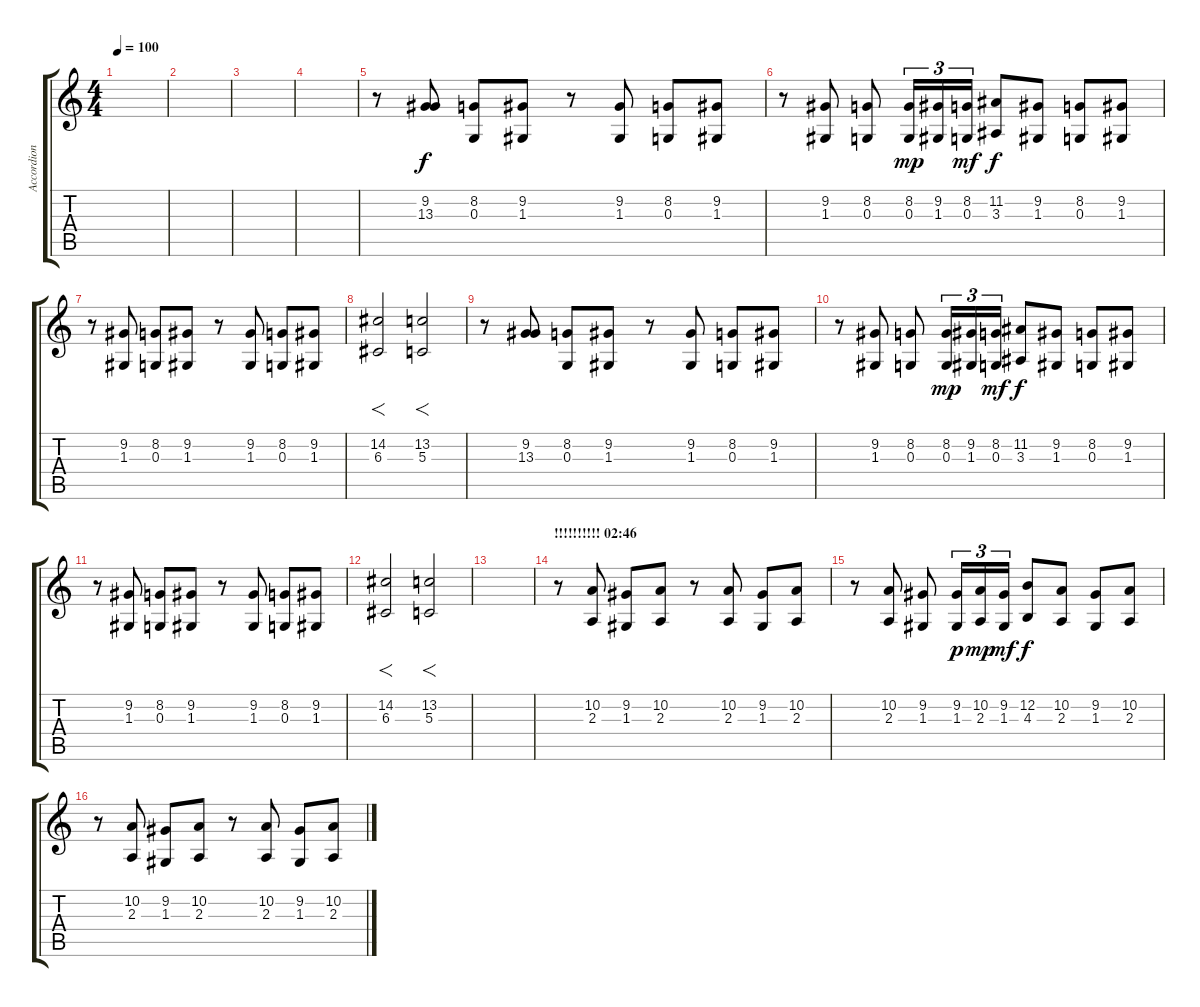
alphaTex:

\track ("Accordion" "Accordion") {instrument accordion}
\staff {score tabs}
\tuning (E4 B3 G3 D3 A2 E2) {hide}
\ts (4 4)
\tempo 100
\clef g2
\ks c
|
|
|
|
\section ("" "")
r.8 (9.2 13.3).8 (8.2 0.3).8 (9.2 1.3).8 r.8 (9.2 1.3).8 (8.2 0.3).8 (9.2 1.3).8 |
r.8 (9.2 1.3).8 (8.2 0.3).8 (8.2 0.3).16{tu (3 2) dy mp} (9.2 1.3).16{tu (3 2)} (8.2 0.3).16{tu (3 2) dy mf} (11.2 3.3).8{dy f} (9.2 1.3).8 (8.2 0.3).8 (9.2 1.3).8 |
r.8 (9.2 1.3).8 (8.2 0.3).8 (9.2 1.3).8 r.8 (9.2 1.3).8 (8.2 0.3).8 (9.2 1.3).8 |
(14.2 6.3).2{f} (13.2 5.3).2{f} |
r.8 (9.2 13.3).8 (8.2 0.3).8 (9.2 1.3).8 r.8 (9.2 1.3).8 (8.2 0.3).8 (9.2 1.3).8 |
r.8 (9.2 1.3).8 (8.2 0.3).8 (8.2 0.3).16{tu (3 2) dy mp} (9.2 1.3).16{tu (3 2)} (8.2 0.3).16{tu (3 2) dy mf} (11.2 3.3).8{dy f} (9.2 1.3).8 (8.2 0.3).8 (9.2 1.3).8 |
r.8 (9.2 1.3).8 (8.2 0.3).8 (9.2 1.3).8 r.8 (9.2 1.3).8 (8.2 0.3).8 (9.2 1.3).8 |
(14.2 6.3).2{f} (13.2 5.3).2{f} |
|
\section ("" "!!!!!!!!!! 02:46")
r.8 (10.2 2.3).8 (9.2 1.3).8 (10.2 2.3).8 r.8 (10.2 2.3).8 (9.2 1.3).8 (10.2 2.3).8 |
r.8 (10.2 2.3).8 (9.2 1.3).8 (9.2 1.3).16{tu (3 2) dy p} (10.2 2.3).16{tu (3 2) dy mp} (9.2 1.3).16{tu (3 2) dy mf} (12.2 4.3).8{dy f} (10.2 2.3).8 (9.2 1.3).8 (10.2 2.3).8 |
r.8 (10.2 2.3).8 (9.2 1.3).8 (10.2 2.3).8 r.8 (10.2 2.3).8 (9.2 1.3).8 (10.2 2.3).8
